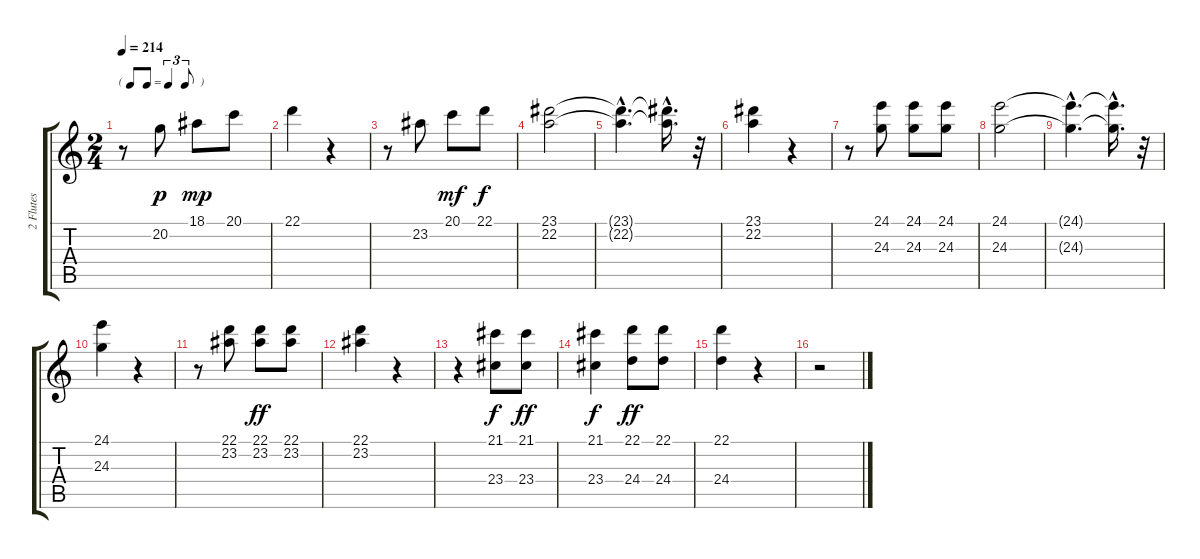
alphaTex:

\track ("2 Flutes" "2 Flutes") {instrument flute}
\staff {score tabs}
\tuning (E4 B3 G3 D3 A2 E2) {hide}
\ts (2 4)
\tf triplet8th
\tempo 214
\clef g2
\ks c
r.8{dy mp} 20.2.8{dy p} 18.1.8{dy mp} 20.1.8 |
22.1.4 r.4 |
r.8 23.2.8 20.1.8{dy mf} 22.1.8{dy f} |
(23.1 22.2).2 |
(23.1{hac t} 22.2{hac t}).4{d} (23.1{hac t} 22.2{hac t}).16{d} r.32 |
(23.1 22.2).4 r.4 |
r.8 (24.1 24.3).8 (24.1 24.3).8 (24.1 24.3).8 |
(24.1 24.3).2 |
(24.1{hac t} 24.3{hac t}).4{d} (24.1{hac t} 24.3{hac t}).16{d} r.32 |
(24.1 24.3).4 r.4 |
r.8 (22.1 23.2).8 (22.1 23.2).8{dy ff} (22.1 23.2).8 |
(22.1 23.2).4 r.4 |
r.4 (21.1 23.4).8{dy f} (21.1 23.4).8{dy ff} |
(21.1 23.4).4{dy f} (22.1 24.4).8{dy ff} (22.1 24.4).8 |
(22.1 24.4).4 r.4 |
r.2
